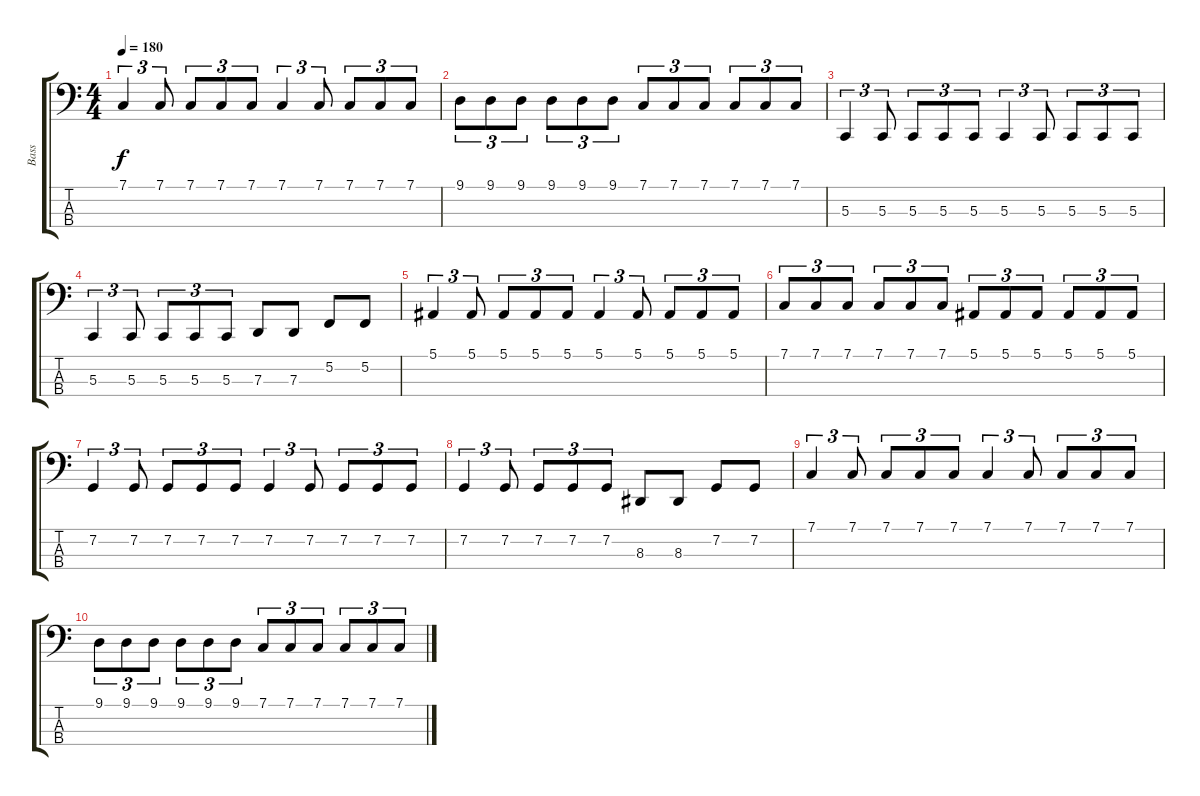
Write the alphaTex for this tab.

\track ("Bass" "Bass") {instrument stringensemble1}
\staff {score tabs}
\tuning (F2 C2 G1 D1) {hide}
\ts (4 4)
\tempo 180
\clef f4
\ks c
7.1.4{tu (3 2) dy f} 7.1.8{tu (3 2)} 7.1.8{tu (3 2)} 7.1.8{tu (3 2)} 7.1.8{tu (3 2)} 7.1.4{tu (3 2)} 7.1.8{tu (3 2)} 7.1.8{tu (3 2)} 7.1.8{tu (3 2)} 7.1.8{tu (3 2)} |
9.1.8{tu (3 2)} 9.1.8{tu (3 2)} 9.1.8{tu (3 2)} 9.1.8{tu (3 2)} 9.1.8{tu (3 2)} 9.1.8{tu (3 2)} 7.1.8{tu (3 2)} 7.1.8{tu (3 2)} 7.1.8{tu (3 2)} 7.1.8{tu (3 2)} 7.1.8{tu (3 2)} 7.1.8{tu (3 2)} |
5.3.4{tu (3 2)} 5.3.8{tu (3 2)} 5.3.8{tu (3 2)} 5.3.8{tu (3 2)} 5.3.8{tu (3 2)} 5.3.4{tu (3 2)} 5.3.8{tu (3 2)} 5.3.8{tu (3 2)} 5.3.8{tu (3 2)} 5.3.8{tu (3 2)} |
5.3.4{tu (3 2)} 5.3.8{tu (3 2)} 5.3.8{tu (3 2)} 5.3.8{tu (3 2)} 5.3.8{tu (3 2)} 7.3.8 7.3.8 5.2.8 5.2.8 |
5.1.4{tu (3 2)} 5.1.8{tu (3 2)} 5.1.8{tu (3 2)} 5.1.8{tu (3 2)} 5.1.8{tu (3 2)} 5.1.4{tu (3 2)} 5.1.8{tu (3 2)} 5.1.8{tu (3 2)} 5.1.8{tu (3 2)} 5.1.8{tu (3 2)} |
7.1.8{tu (3 2)} 7.1.8{tu (3 2)} 7.1.8{tu (3 2)} 7.1.8{tu (3 2)} 7.1.8{tu (3 2)} 7.1.8{tu (3 2)} 5.1.8{tu (3 2)} 5.1.8{tu (3 2)} 5.1.8{tu (3 2)} 5.1.8{tu (3 2)} 5.1.8{tu (3 2)} 5.1.8{tu (3 2)} |
7.2.4{tu (3 2)} 7.2.8{tu (3 2)} 7.2.8{tu (3 2)} 7.2.8{tu (3 2)} 7.2.8{tu (3 2)} 7.2.4{tu (3 2)} 7.2.8{tu (3 2)} 7.2.8{tu (3 2)} 7.2.8{tu (3 2)} 7.2.8{tu (3 2)} |
7.2.4{tu (3 2)} 7.2.8{tu (3 2)} 7.2.8{tu (3 2)} 7.2.8{tu (3 2)} 7.2.8{tu (3 2)} 8.3.8 8.3.8 7.2.8 7.2.8 |
7.1.4{tu (3 2)} 7.1.8{tu (3 2)} 7.1.8{tu (3 2)} 7.1.8{tu (3 2)} 7.1.8{tu (3 2)} 7.1.4{tu (3 2)} 7.1.8{tu (3 2)} 7.1.8{tu (3 2)} 7.1.8{tu (3 2)} 7.1.8{tu (3 2)} |
9.1.8{tu (3 2)} 9.1.8{tu (3 2)} 9.1.8{tu (3 2)} 9.1.8{tu (3 2)} 9.1.8{tu (3 2)} 9.1.8{tu (3 2)} 7.1.8{tu (3 2)} 7.1.8{tu (3 2)} 7.1.8{tu (3 2)} 7.1.8{tu (3 2)} 7.1.8{tu (3 2)} 7.1.8{tu (3 2)}
